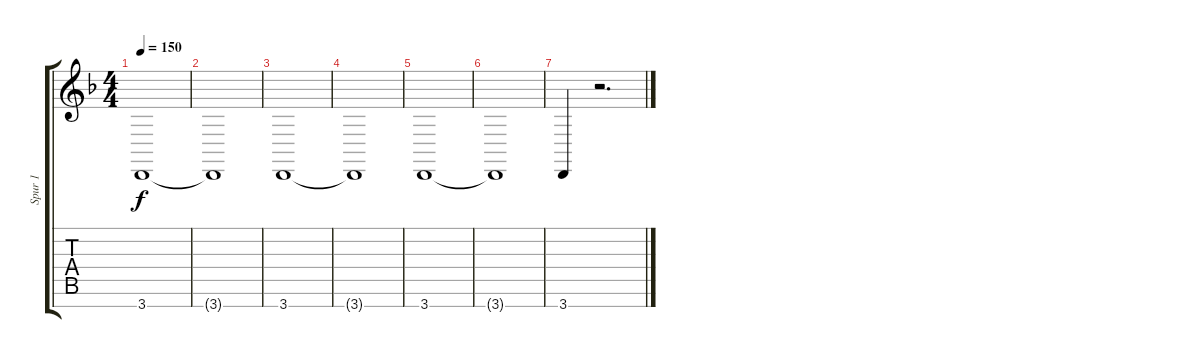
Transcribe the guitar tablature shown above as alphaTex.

\track ("Spur 1" "Spur 1") {instrument cello}
\staff {score tabs}
\tuning (E4 B3 G3 D3 A2 E2 B1) {hide}
\ts (4 4)
\tempo 150
\clef g2
\ks f
3.7.1{dy f} |
3.7{t}.1 |
3.7.1 |
3.7{t}.1 |
3.7.1 |
3.7{t}.1 |
3.7.4 r.2{d}
